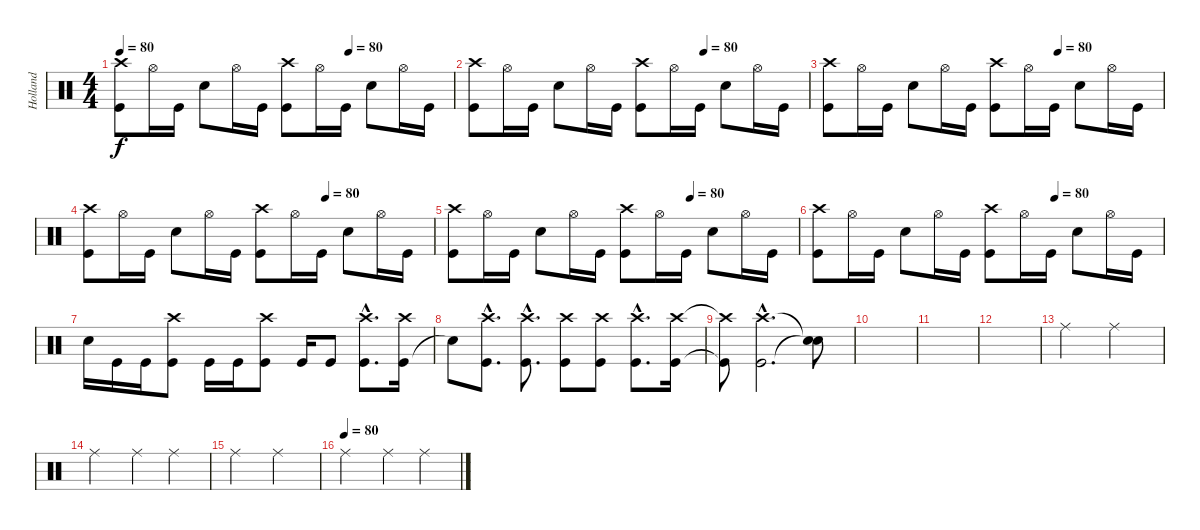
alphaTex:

\track ("Holland" "Holland") {instrument percussion}
\staff {score}
\articulation defaults
\ts (4 4)
\tempo 80
\tempo (80 0.6875)
\clef neutral
\ks c
("Kick (hit)" "Crash high (hit)").8{dy f} "Hi-Hat (open)".16 "Kick (hit)".16 "Snare (hit) 2".8 "Hi-Hat (open)".16 "Kick (hit)".16 ("Kick (hit)" "Crash high (hit)").8 "Hi-Hat (open)".16 "Kick (hit)".16 "Snare (hit) 2".8 "Hi-Hat (open)".16 "Kick (hit)".16 |
\tempo (80 0.6875)
("Kick (hit)" "Crash high (hit)").8 "Hi-Hat (open)".16 "Kick (hit)".16 "Snare (hit) 2".8 "Hi-Hat (open)".16 "Kick (hit)".16 ("Kick (hit)" "Crash high (hit)").8 "Hi-Hat (open)".16 "Kick (hit)".16 "Snare (hit) 2".8 "Hi-Hat (open)".16 "Kick (hit)".16 |
\tempo (80 0.6875)
("Kick (hit)" "Crash high (hit)").8 "Hi-Hat (open)".16 "Kick (hit)".16 "Snare (hit) 2".8 "Hi-Hat (open)".16 "Kick (hit)".16 ("Kick (hit)" "Crash high (hit)").8 "Hi-Hat (open)".16 "Kick (hit)".16 "Snare (hit) 2".8 "Hi-Hat (open)".16 "Kick (hit)".16 |
\tempo (80 0.6875)
("Kick (hit)" "Crash high (hit)").8 "Hi-Hat (open)".16 "Kick (hit)".16 "Snare (hit) 2".8 "Hi-Hat (open)".16 "Kick (hit)".16 ("Kick (hit)" "Crash high (hit)").8 "Hi-Hat (open)".16 "Kick (hit)".16 "Snare (hit) 2".8 "Hi-Hat (open)".16 "Kick (hit)".16 |
\tempo (80 0.6875)
("Kick (hit)" "Crash high (hit)").8 "Hi-Hat (open)".16 "Kick (hit)".16 "Snare (hit) 2".8 "Hi-Hat (open)".16 "Kick (hit)".16 ("Kick (hit)" "Crash high (hit)").8 "Hi-Hat (open)".16 "Kick (hit)".16 "Snare (hit) 2".8 "Hi-Hat (open)".16 "Kick (hit)".16 |
\tempo (80 0.6875)
("Kick (hit)" "Crash high (hit)").8 "Hi-Hat (open)".16 "Kick (hit)".16 "Snare (hit) 2".8 "Hi-Hat (open)".16 "Kick (hit)".16 ("Kick (hit)" "Crash high (hit)").8 "Hi-Hat (open)".16 "Kick (hit)".16 "Snare (hit) 2".8 "Hi-Hat (open)".16 "Kick (hit)".16 |
"Snare (hit) 2".16 "Kick (hit)".16 "Kick (hit)".16 ("Kick (hit)" "Crash high (hit)").8 "Kick (hit)".16 "Kick (hit)".16 ("Kick (hit)" "Crash high (hit)").8 "Kick (hit)".16 "Kick (hit)".8 ("Kick (hit)"{hac} "Crash high (hit)"{hac}).8{d} ("Kick (hit)" "Crash high (hit)").16 |
"Snare (hit)"{t}.8 ("Kick (hit)"{hac} "Crash high (hit)"{hac}).8{d} ("Kick (hit)"{hac} "Crash high (hit)"{hac}).8{d} ("Kick (hit)" "Crash high (hit)").8 ("Kick (hit)" "Crash high (hit)").8 ("Kick (hit)"{hac} "Crash high (hit)"{hac}).8{d} ("Kick (hit)" "Crash high (hit)").16 |
("Kick (hit)"{t} "Crash high (hit)"{t}).8 ("Kick (hit)"{hac} "Crash high (hit)"{hac}).2{d} ("Snare (hit)"{t} "Snare (hit)"{t}).8 |
|
|
|
"Ride (middle)".2 "Ride (middle)".2 |
"Ride (middle)".2 "Ride (middle)".4 "Ride (middle)".4 |
"Ride (middle)".2 "Ride (middle)".2 |
\tempo (80)
"Ride (middle)".2 "Ride (middle)".4 "Ride (middle)".4
